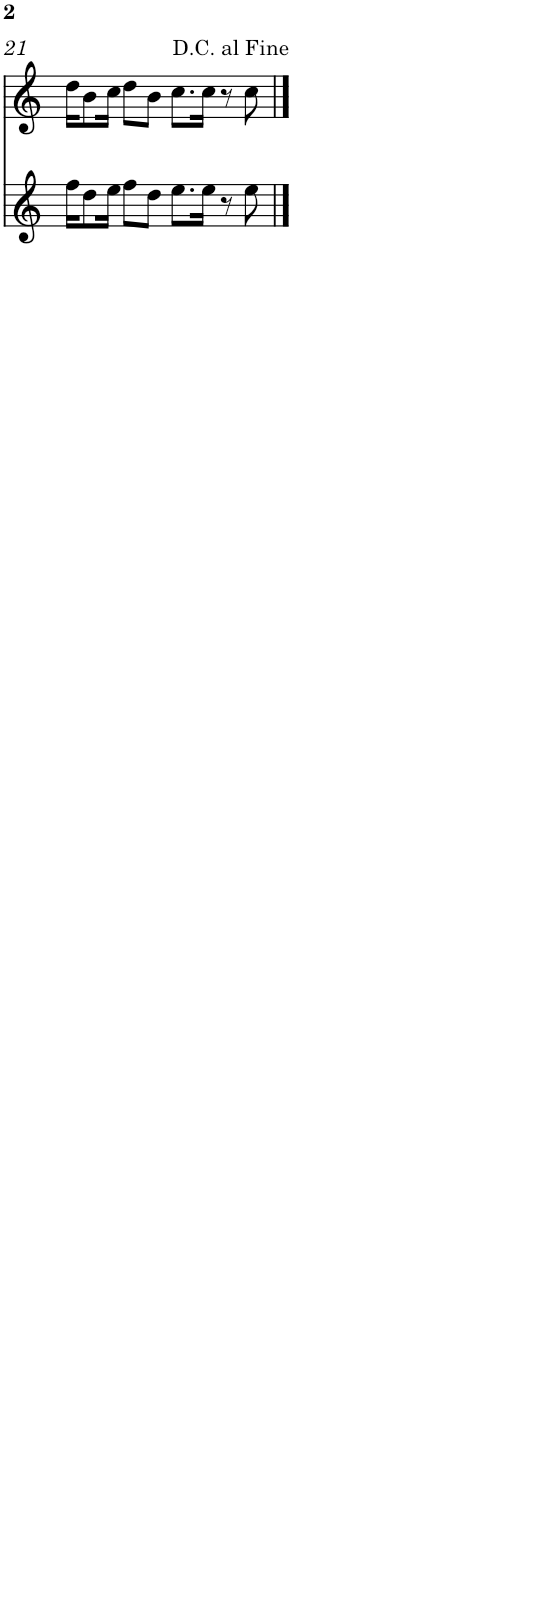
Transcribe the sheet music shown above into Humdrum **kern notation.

**kern	**kern
*part2	*part1
*staff2	*staff1
*I"Gralla 2	*I"Gralla 1
!!LO:PB:g=z
*clefG2	*clefG2
*k[]	*k[]
*M4/4	*M4/4
=21	=21
16ff\KL	16dd\KL
8dd\	8b\
16ee\Jk	16cc\Jk
8ff\L	8dd\L
8dd\J	8b\J
8.ee\L	8.cc\L
16ee\Jk	16cc\Jk
8r	8r
8ee\	8cc\
==	==
*-	*-
